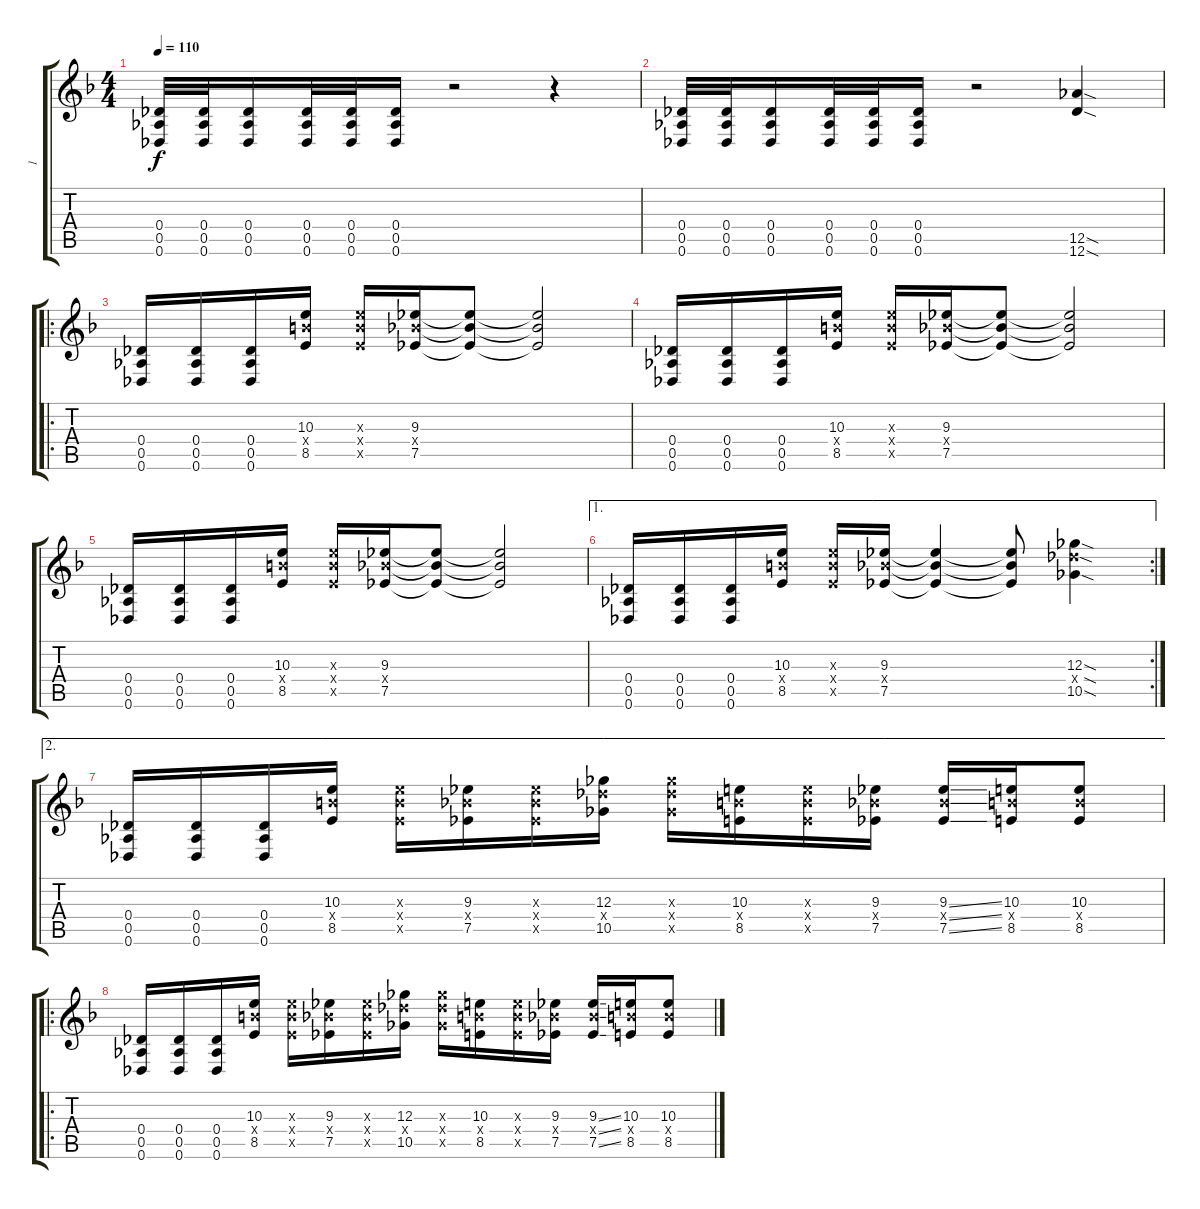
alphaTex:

\track ("1" "1") {instrument distortionguitar}
\staff {score tabs}
\tuning (Eb4 Bb3 Gb3 Db3 Ab2 Db2) {hide}
\ts (4 4)
\tempo 110
\clef g2
\ks f
(0.4 0.5 0.6).32{dy f} (0.4 0.5 0.6).32 (0.4 0.5 0.6).16 (0.4 0.5 0.6).32 (0.4 0.5 0.6).32 (0.4 0.5 0.6).16 r.2 r.4 |
(0.4 0.5 0.6).32 (0.4 0.5 0.6).32 (0.4 0.5 0.6).16 (0.4 0.5 0.6).32 (0.4 0.5 0.6).32 (0.4 0.5 0.6).16 r.2 (12.5{sod} 12.6{sod}).4 |
\ro
(0.4 0.5 0.6).16 (0.4 0.5 0.6).16 (0.4 0.5 0.6).16 (10.3 10.4{x} 8.5).16 (10.3{x} 10.4{x} 8.5{x}).16 (9.3 9.4{x} 7.5).16 (9.3{t} 9.4{t} 7.5{t}).8 (9.3{t} 9.4{t} 7.5{t}).2 |
(0.4 0.5 0.6).16 (0.4 0.5 0.6).16 (0.4 0.5 0.6).16 (10.3 10.4{x} 8.5).16 (10.3{x} 10.4{x} 8.5{x}).16 (9.3 9.4{x} 7.5).16 (9.3{t} 9.4{t} 7.5{t}).8 (9.3{t} 9.4{t} 7.5{t}).2 |
(0.4 0.5 0.6).16 (0.4 0.5 0.6).16 (0.4 0.5 0.6).16 (10.3 10.4{x} 8.5).16 (10.3{x} 10.4{x} 8.5{x}).16 (9.3 9.4{x} 7.5).16 (9.3{t} 9.4{t} 7.5{t}).8 (9.3{t} 9.4{t} 7.5{t}).2 |
\ae 1
\rc 2
(0.4 0.5 0.6).16 (0.4 0.5 0.6).16 (0.4 0.5 0.6).16 (10.3 10.4{x} 8.5).16 (10.3{x} 10.4{x} 8.5{x}).16 (9.3 9.4{x} 7.5).16 (9.3{t} 9.4{t} 7.5{t}).4 (9.3{t} 9.4{t} 7.5{t}).8 (12.3{sod} 12.4{sod x} 10.5{sod}).4 |
\ae 2
(0.4 0.5 0.6).16 (0.4 0.5 0.6).16 (0.4 0.5 0.6).16 (10.3 10.4{x} 8.5).16 (10.3{x} 10.4{x} 8.5{x}).16 (9.3 9.4{x} 7.5).16 (9.3{x} 9.4{x} 7.5{x}).16 (12.3 12.4{x} 10.5).16 (12.3{x} 12.4{x} 10.5{x}).16 (10.3 10.4{x} 8.5).16 (10.3{x} 10.4{x} 8.5{x}).16 (9.3 9.4{x} 7.5).16 (9.3{ss} 9.4{ss x} 7.5{ss}).16 (10.3 10.4{x} 8.5).16 (10.3 10.4{x} 8.5).8 |
\ro
(0.4 0.5 0.6).16 (0.4 0.5 0.6).16 (0.4 0.5 0.6).16 (10.3 10.4{x} 8.5).16 (10.3{x} 10.4{x} 8.5{x}).16 (9.3 9.4{x} 7.5).16 (9.3{x} 9.4{x} 7.5{x}).16 (12.3 12.4{x} 10.5).16 (12.3{x} 12.4{x} 10.5{x}).16 (10.3 10.4{x} 8.5).16 (10.3{x} 10.4{x} 8.5{x}).16 (9.3 9.4{x} 7.5).16 (9.3{ss} 9.4{ss x} 7.5{ss}).16 (10.3 10.4{x} 8.5).16 (10.3 10.4{x} 8.5).8
